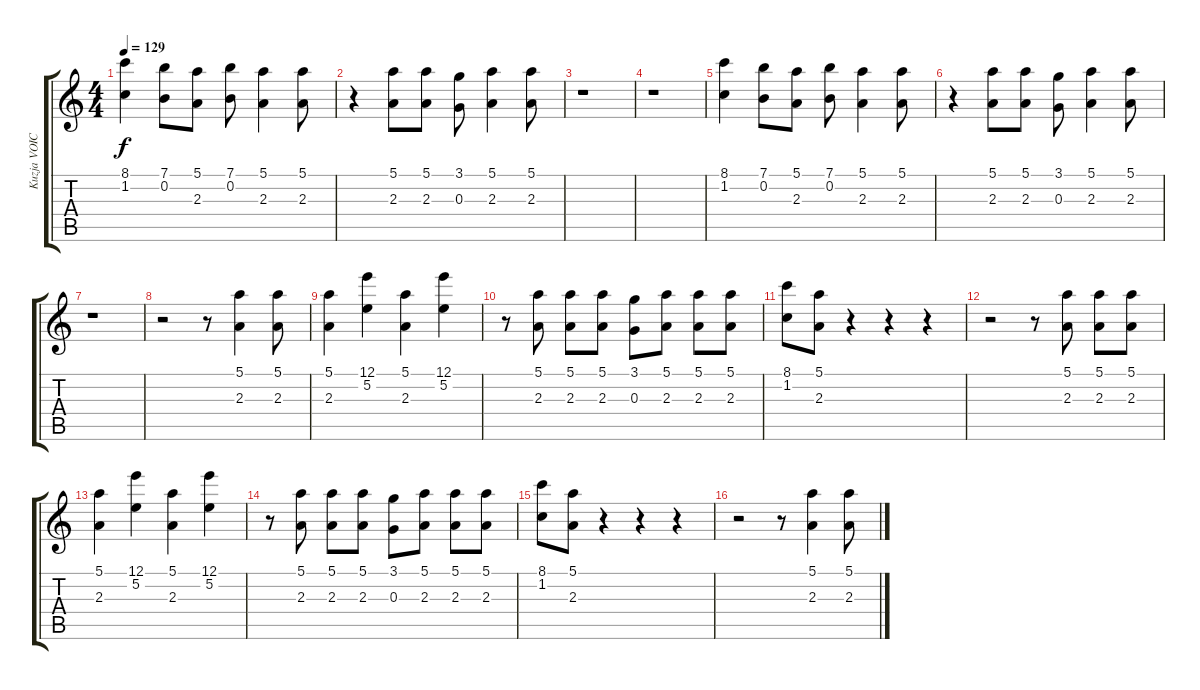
\track ("Kuzja VOICE" "Kuzja VOIC") {instrument acousticguitarsteel}
\staff {score tabs}
\tuning (E4 B3 G3 D3 A2 E2) {hide}
\ts (4 4)
\tempo 129
\clef g2
\ks c
(8.1 1.2).4{dy f} (7.1 0.2).8 (5.1 2.3).8 (7.1 0.2).8 (5.1 2.3).4 (5.1 2.3).8 |
r.4 (5.1 2.3).8 (5.1 2.3).8 (3.1 0.3).8 (5.1 2.3).4 (5.1 2.3).8 |
r.1 |
r.1 |
(8.1 1.2).4 (7.1 0.2).8 (5.1 2.3).8 (7.1 0.2).8 (5.1 2.3).4 (5.1 2.3).8 |
r.4 (5.1 2.3).8 (5.1 2.3).8 (3.1 0.3).8 (5.1 2.3).4 (5.1 2.3).8 |
r.1 |
r.2 r.8 (5.1 2.3).4 (5.1 2.3).8 |
(5.1 2.3).4 (12.1 5.2).4 (5.1 2.3).4 (12.1 5.2).4 |
r.8 (5.1 2.3).8 (5.1 2.3).8 (5.1 2.3).8 (3.1 0.3).8 (5.1 2.3).8 (5.1 2.3).8 (5.1 2.3).8 |
(8.1 1.2).8 (5.1 2.3).8 r.4 r.4 r.4 |
r.2 r.8 (5.1 2.3).8 (5.1 2.3).8 (5.1 2.3).8 |
(5.1 2.3).4 (12.1 5.2).4 (5.1 2.3).4 (12.1 5.2).4 |
r.8 (5.1 2.3).8 (5.1 2.3).8 (5.1 2.3).8 (3.1 0.3).8 (5.1 2.3).8 (5.1 2.3).8 (5.1 2.3).8 |
(8.1 1.2).8 (5.1 2.3).8 r.4 r.4 r.4 |
r.2 r.8 (5.1 2.3).4 (5.1 2.3).8
